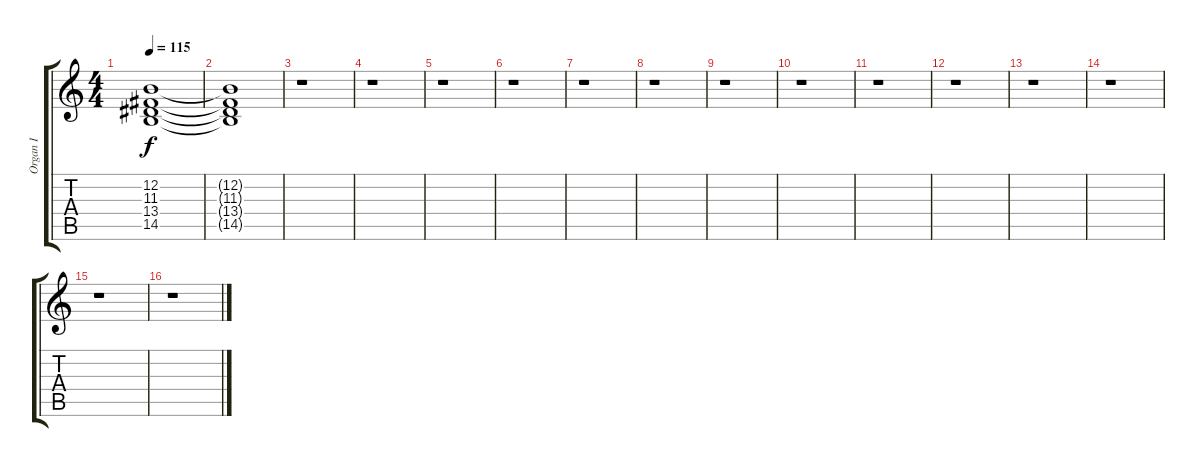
\track ("Organ I" "Organ I") {instrument percussiveorgan}
\staff {score tabs}
\tuning (E4 B3 G3 D3 A2 E2) {hide}
\ts (4 4)
\tempo 115
\clef g2
\ks c
(12.2{t} 11.3{t} 13.4{t} 14.5{t}).1{dy f} |
(12.2{t} 11.3{t} 13.4{t} 14.5{t}).1 |
r.1 |
r.1 |
r.1 |
r.1 |
r.1 |
r.1 |
r.1 |
r.1 |
r.1 |
r.1 |
r.1 |
r.1 |
r.1 |
r.1
